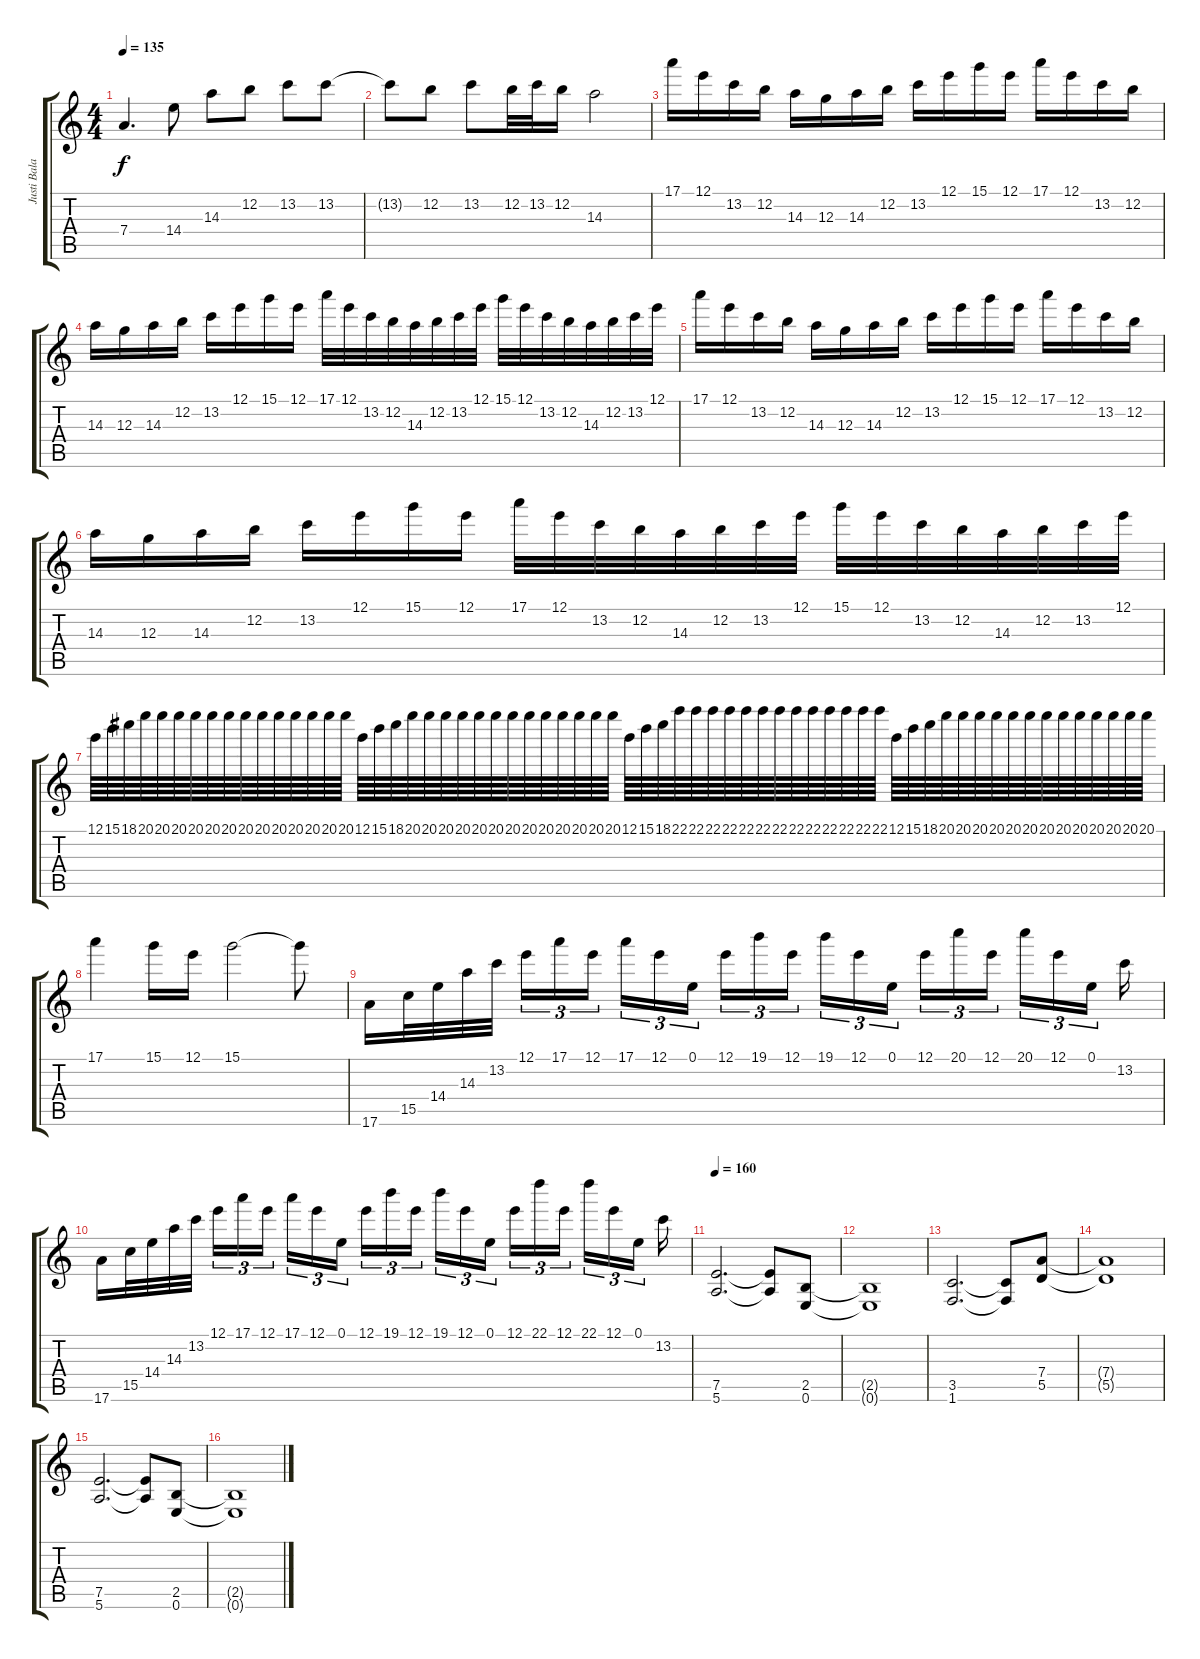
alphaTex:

\track ("Justi Bala" "Justi Bala") {instrument distortionguitar}
\staff {score tabs}
\tuning (E4 B3 G3 D3 A2 E2) {hide}
\ts (4 4)
\tempo 135
\clef g2
\ks c
7.4.4{d dy f} 14.4.8 14.3.8 12.2.8 13.2.8 13.2.8 |
13.2{t}.8 12.2.8 13.2.8 12.2.32 13.2.32 12.2.16 14.3.2 |
17.1.16 12.1.16 13.2.16 12.2.16 14.3.16 12.3.16 14.3.16 12.2.16 13.2.16 12.1.16 15.1.16 12.1.16 17.1.16 12.1.16 13.2.16 12.2.16 |
14.3.16 12.3.16 14.3.16 12.2.16 13.2.16 12.1.16 15.1.16 12.1.16 17.1.32 12.1.32 13.2.32 12.2.32 14.3.32 12.2.32 13.2.32 12.1.32 15.1.32 12.1.32 13.2.32 12.2.32 14.3.32 12.2.32 13.2.32 12.1.32 |
17.1.16 12.1.16 13.2.16 12.2.16 14.3.16 12.3.16 14.3.16 12.2.16 13.2.16 12.1.16 15.1.16 12.1.16 17.1.16 12.1.16 13.2.16 12.2.16 |
14.3.16 12.3.16 14.3.16 12.2.16 13.2.16 12.1.16 15.1.16 12.1.16 17.1.32 12.1.32 13.2.32 12.2.32 14.3.32 12.2.32 13.2.32 12.1.32 15.1.32 12.1.32 13.2.32 12.2.32 14.3.32 12.2.32 13.2.32 12.1.32 |
12.1.64 15.1.64 18.1.64 20.1.64 20.1.64 20.1.64 20.1.64 20.1.64 20.1.64 20.1.64 20.1.64 20.1.64 20.1.64 20.1.64 20.1.64 20.1.64 12.1.64 15.1.64 18.1.64 20.1.64 20.1.64 20.1.64 20.1.64 20.1.64 20.1.64 20.1.64 20.1.64 20.1.64 20.1.64 20.1.64 20.1.64 20.1.64 12.1.64 15.1.64 18.1.64 22.1.64 22.1.64 22.1.64 22.1.64 22.1.64 22.1.64 22.1.64 22.1.64 22.1.64 22.1.64 22.1.64 22.1.64 22.1.64 12.1.64 15.1.64 18.1.64 20.1.64 20.1.64 20.1.64 20.1.64 20.1.64 20.1.64 20.1.64 20.1.64 20.1.64 20.1.64 20.1.64 20.1.64 20.1.64 |
17.1.4 15.1.16 12.1.16 15.1.2 15.1{t}.8 |
17.6.16 15.5.32 14.4.32 14.3.32 13.2.32{beam splitsecondary} 12.1.16{tu (3 2)} 17.1.16{tu (3 2)} 12.1.16{tu (3 2) beam splitsecondary} 17.1.16{tu (3 2)} 12.1.16{tu (3 2)} 0.1.16{tu (3 2) beam splitsecondary} 12.1.16{tu (3 2)} 19.1.16{tu (3 2)} 12.1.16{tu (3 2) beam splitsecondary} 19.1.16{tu (3 2)} 12.1.16{tu (3 2)} 0.1.16{tu (3 2) beam splitsecondary} 12.1.16{tu (3 2)} 20.1.16{tu (3 2)} 12.1.16{tu (3 2) beam splitsecondary} 20.1.16{tu (3 2)} 12.1.16{tu (3 2)} 0.1.16{tu (3 2) beam splitsecondary} 13.2.16 |
17.6.16 15.5.32 14.4.32 14.3.32 13.2.32{beam splitsecondary} 12.1.16{tu (3 2)} 17.1.16{tu (3 2)} 12.1.16{tu (3 2) beam splitsecondary} 17.1.16{tu (3 2)} 12.1.16{tu (3 2)} 0.1.16{tu (3 2) beam splitsecondary} 12.1.16{tu (3 2)} 19.1.16{tu (3 2)} 12.1.16{tu (3 2) beam splitsecondary} 19.1.16{tu (3 2)} 12.1.16{tu (3 2)} 0.1.16{tu (3 2) beam splitsecondary} 12.1.16{tu (3 2)} 22.1.16{tu (3 2)} 12.1.16{tu (3 2) beam splitsecondary} 22.1.16{tu (3 2)} 12.1.16{tu (3 2)} 0.1.16{tu (3 2) beam splitsecondary} 13.2.16 |
\tempo 160
(7.5 5.6).2{d volume 14 balance 15} (7.5{t} 5.6{t}).8 (2.5 0.6).8 |
(2.5{t} 0.6{t}).1 |
(3.5 1.6).2{d} (3.5{t} 1.6{t}).8 (7.4 5.5).8 |
(7.4{t} 5.5{t}).1 |
(7.5 5.6).2{d} (7.5{t} 5.6{t}).8 (2.5 0.6).8 |
(2.5{t} 0.6{t}).1
